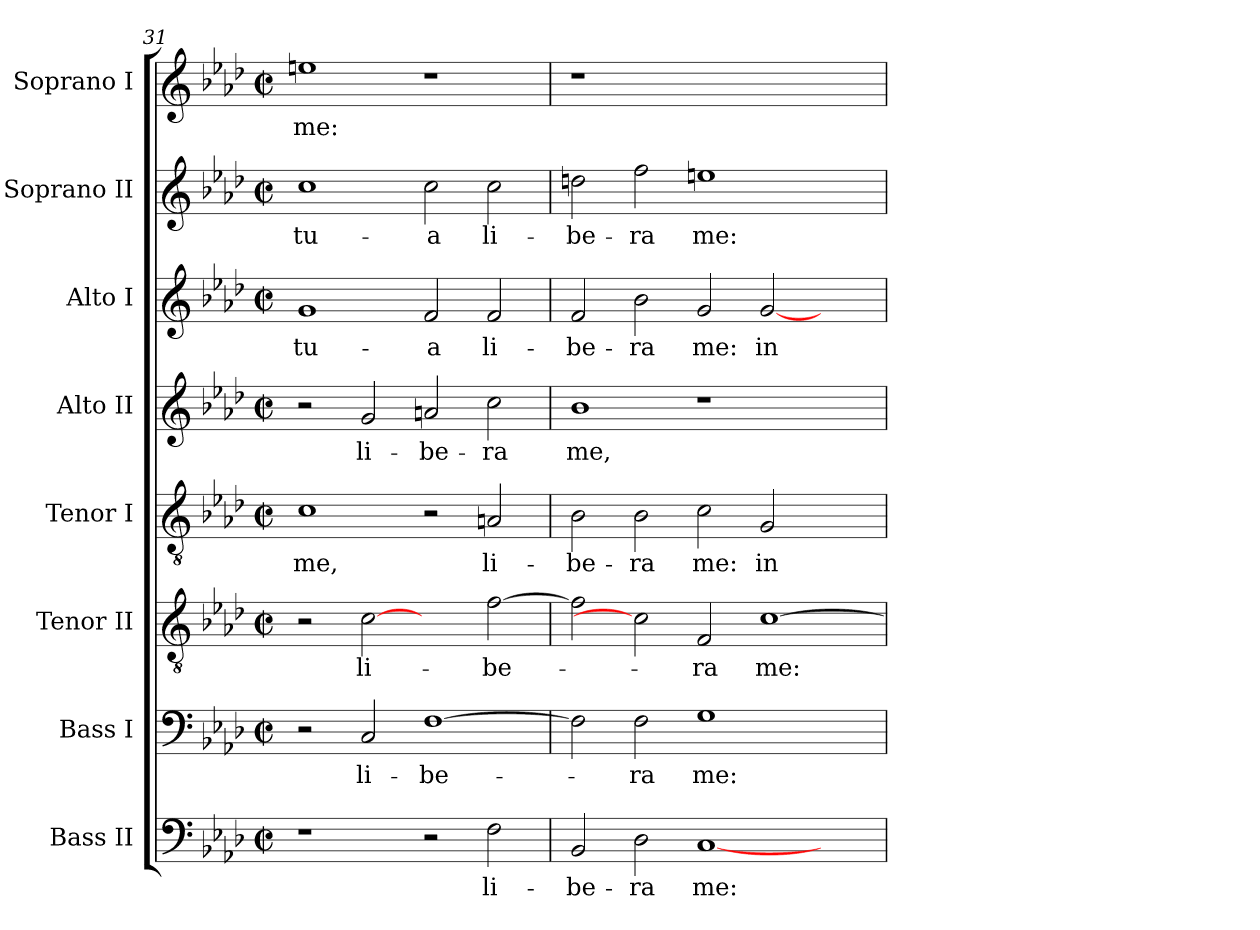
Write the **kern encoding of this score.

**kern	**text	**kern	**text	**kern	**text	**kern	**text	**kern	**text	**kern	**text	**kern	**text	**kern	**text
*part8	*part8	*part7	*part7	*part6	*part6	*part5	*part5	*part4	*part4	*part3	*part3	*part2	*part2	*part1	*part1
*staff8	*staff8	*staff7	*staff7	*staff6	*staff6	*staff5	*staff5	*staff4	*staff4	*staff3	*staff3	*staff2	*staff2	*staff1	*staff1
*I"Bass II	*	*I"Bass I	*	*I"Tenor II	*	*I"Tenor I	*	*I"Alto II	*	*I"Alto I	*	*I"Soprano II	*	*I"Soprano I	*
*I'B.	*	*	*	*	*	*I'T.	*	*	*	*I'A.	*	*	*	*	*
*clefF4	*	*clefF4	*	*clefGv2	*	*clefGv2	*	*clefG2	*	*clefG2	*	*clefG2	*	*clefG2	*
*	*	*	*	*ITrd7c12	*	*ITrd7c12	*	*ITrd7c12	*	*ITrd7c12	*	*	*	*	*
*k[b-e-a-d-]	*	*k[b-e-a-d-]	*	*k[b-e-a-d-]	*	*k[b-e-a-d-]	*	*k[b-e-a-d-]	*	*k[b-e-a-d-]	*	*k[b-e-a-d-]	*	*k[b-e-a-d-]	*
*A-:	*	*A-:	*	*A-:	*	*A-:	*	*A-:	*	*A-:	*	*A-:	*	*A-:	*
*M2/2	*	*M2/2	*	*M2/2	*	*M2/2	*	*M2/2	*	*M2/2	*	*M2/2	*	*M2/2	*
*met(c|)	*	*met(c|)	*	*met(c|)	*	*met(c|)	*	*met(c|)	*	*met(c|)	*	*met(c|)	*	*met(c|)	*
=31	=31	=31	=31	=31	=31	=31	=31	=31	=31	=31	=31	=31	=31	=31	=31
!	!	!	!	!	!	!	!LO:LY:b:color=#000000	!	!	!	!	!	!	!	!
!	!	!	!	!	!	!	!	!	!	!	!LO:LY:b:color=#000000	!	!	!	!
!	!	!	!	!	!	!	!	!	!	!	!	!	!LO:LY:b:color=#000000	!	!
!	!	!	!	!	!	!	!	!	!	!	!	!	!	!	!LO:LY:b:color=#000000
1r	.	2r	.	2r	.	1Ci	me,	2r	.	1Gi	tu-	1cci	tu-	1eeni	me:
!	!	!	!LO:LY:b:color=#000000	!	!	!	!	!	!	!	!	!	!	!	!
!	!	!	!	!	!LO:LY:b:color=#000000	!	!	!	!	!	!	!	!	!	!
!	!	!	!	!	!	!	!	!	!LO:LY:b:color=#000000	!	!	!	!	!	!
.	.	2Ci/	li-	[2Ci	li-	.	.	2Gi/	li-	.	.	.	.	.	.
!	!	!	!LO:LY:b:color=#000000	!	!	!	!	!	!	!	!	!	!	!	!
!	!	!	!	!	!	!	!	!	!LO:LY:b:color=#000000	!	!	!	!	!	!
!	!	!	!	!	!	!	!	!	!	!	!LO:LY:b:color=#000000	!	!	!	!
!	!	!	!	!	!	!	!	!	!	!	!	!	!LO:LY:b:color=#000000	!	!
2r	.	[>1Fi	-be-	2ryy	.	2r	.	2Ani/	-be-	2Fi/	-a	2cci\	-a	1r	.
!	!LO:LY:b:color=#000000	!	!	!	!	!	!	!	!	!	!	!	!	!	!
!	!	!	!	!	!LO:LY:b:color=#000000	!	!	!	!	!	!	!	!	!	!
!	!	!	!	!	!	!	!LO:LY:b:color=#000000	!	!	!	!	!	!	!	!
!	!	!	!	!	!	!	!	!	!LO:LY:b:color=#000000	!	!	!	!	!	!
!	!	!	!	!	!	!	!	!	!	!	!LO:LY:b:color=#000000	!	!	!	!
!	!	!	!	!	!	!	!	!	!	!	!	!	!LO:LY:b:color=#000000	!	!
2Fi\	li-	.	.	[>2Fi\	-be-	2AAni/	li-	2ci\	-ra	2Fi/	li-	2cci\	li-	.	.
!!LO:PB:g=z
=32	=32	=32	=32	=32	=32	=32	=32	=32	=32	=32	=32	=32	=32	=32	=32
!	!LO:LY:b:color=#000000	!	!	!	!	!	!	!	!	!	!	!	!	!	!
!	!	!	!	!	!	!	!LO:LY:b:color=#000000	!	!	!	!	!	!	!	!
!	!	!	!	!	!	!	!	!	!LO:LY:b:color=#000000	!	!	!	!	!	!
!	!	!	!	!	!	!	!	!	!	!	!LO:LY:b:color=#000000	!	!	!	!
!	!	!	!	!	!	!	!	!	!	!	!	!	!LO:LY:b:color=#000000	!LO:N:vis=1	!
2BB-i/	-be-	2Fi\]	.	2Fi\]	.	2BB-i\	-be-	1B-i	me,	2Fi/	-be-	2ddni\	-be-	1r	.
!	!LO:LY:b:color=#000000	!	!	!	!	!	!	!	!	!	!	!	!	!	!
!	!	!	!LO:LY:b:color=#000000	!	!	!	!	!	!	!	!	!	!	!	!
!	!	!	!	!	!	!	!LO:LY:b:color=#000000	!	!	!	!	!	!	!	!
!	!	!	!	!	!	!	!	!	!	!	!LO:LY:b:color=#000000	!	!	!	!
!	!	!	!	!	!	!	!	!	!	!	!	!	!LO:LY:b:color=#000000	!	!
2D-i\	-ra	2Fi\	-ra	2Ci]	.	2BB-i\	-ra	.	.	2B-i\	-ra	2ffi\	-ra	.	.
!	!LO:LY:b:color=#000000	!	!	!	!	!	!	!	!	!	!	!	!	!	!
!	!	!	!LO:LY:b:color=#000000	!	!	!	!	!	!	!	!	!	!	!	!
!	!	!	!	!	!LO:LY:b:color=#000000	!	!	!	!	!	!	!	!	!	!
!	!	!	!	!	!	!	!LO:LY:b:color=#000000	!	!	!	!	!	!	!	!
!	!	!	!	!	!	!	!	!	!	!	!LO:LY:b:color=#000000	!	!	!	!
!	!	!	!	!	!	!	!	!	!	!	!	!	!LO:LY:b:color=#000000	!	!
[<1Ci	me:	1Gi	me:	2FFi/	-ra	2Ci\	me:	1r	.	2Gi/	me:	1eeni	me:	1.ryy	.
!	!	!	!	!	!LO:LY:b:color=#000000	!	!	!	!	!	!	!	!	!	!
!	!	!	!	!	!	!	!LO:LY:b:color=#000000	!	!	!	!	!	!	!	!
!	!	!	!	!	!	!	!	!	!	!	!LO:LY:b:color=#000000	!	!	!	!
.	.	.	.	[>1Ci	me:	2GGi/	in-	.	.	[<2Gi/	in-	.	.	.	.
2ryy	.	2ryy	.	.	.	2ryy	.	2ryy	.	2ryy	.	2ryy	.	.	.
=	=	=	=	=	=	=	=	=	=	=	=	=	=	=	=
*-	*-	*-	*-	*-	*-	*-	*-	*-	*-	*-	*-	*-	*-	*-	*-
